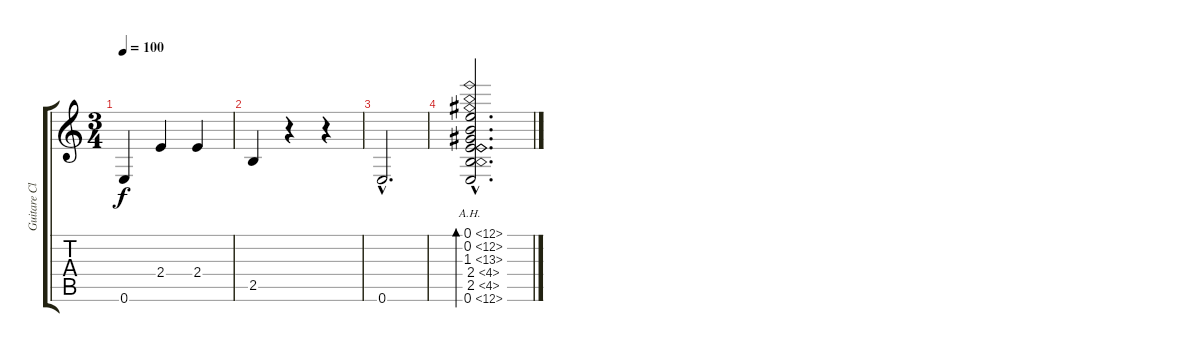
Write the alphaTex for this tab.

\track ("Guitare Classique" "Guitare Cl") {instrument acousticguitarnylon}
\staff {score tabs}
\tuning (E4 B3 G3 D3 A2 E2) {hide}
\ts (3 4)
\tempo 100
\clef g2
\ks c
0.6.4{dy f} 2.4.4 2.4.4 |
2.5.4 r.4 r.4 |
0.6{hac}.2{d} |
(0.1{ah 12 hac} 0.2{ah 12 hac} 1.3{ah 12 hac} 2.4{ah 2 hac} 2.5{ah 2 hac} 0.6{ah 12 hac}).2{d bd 120}
